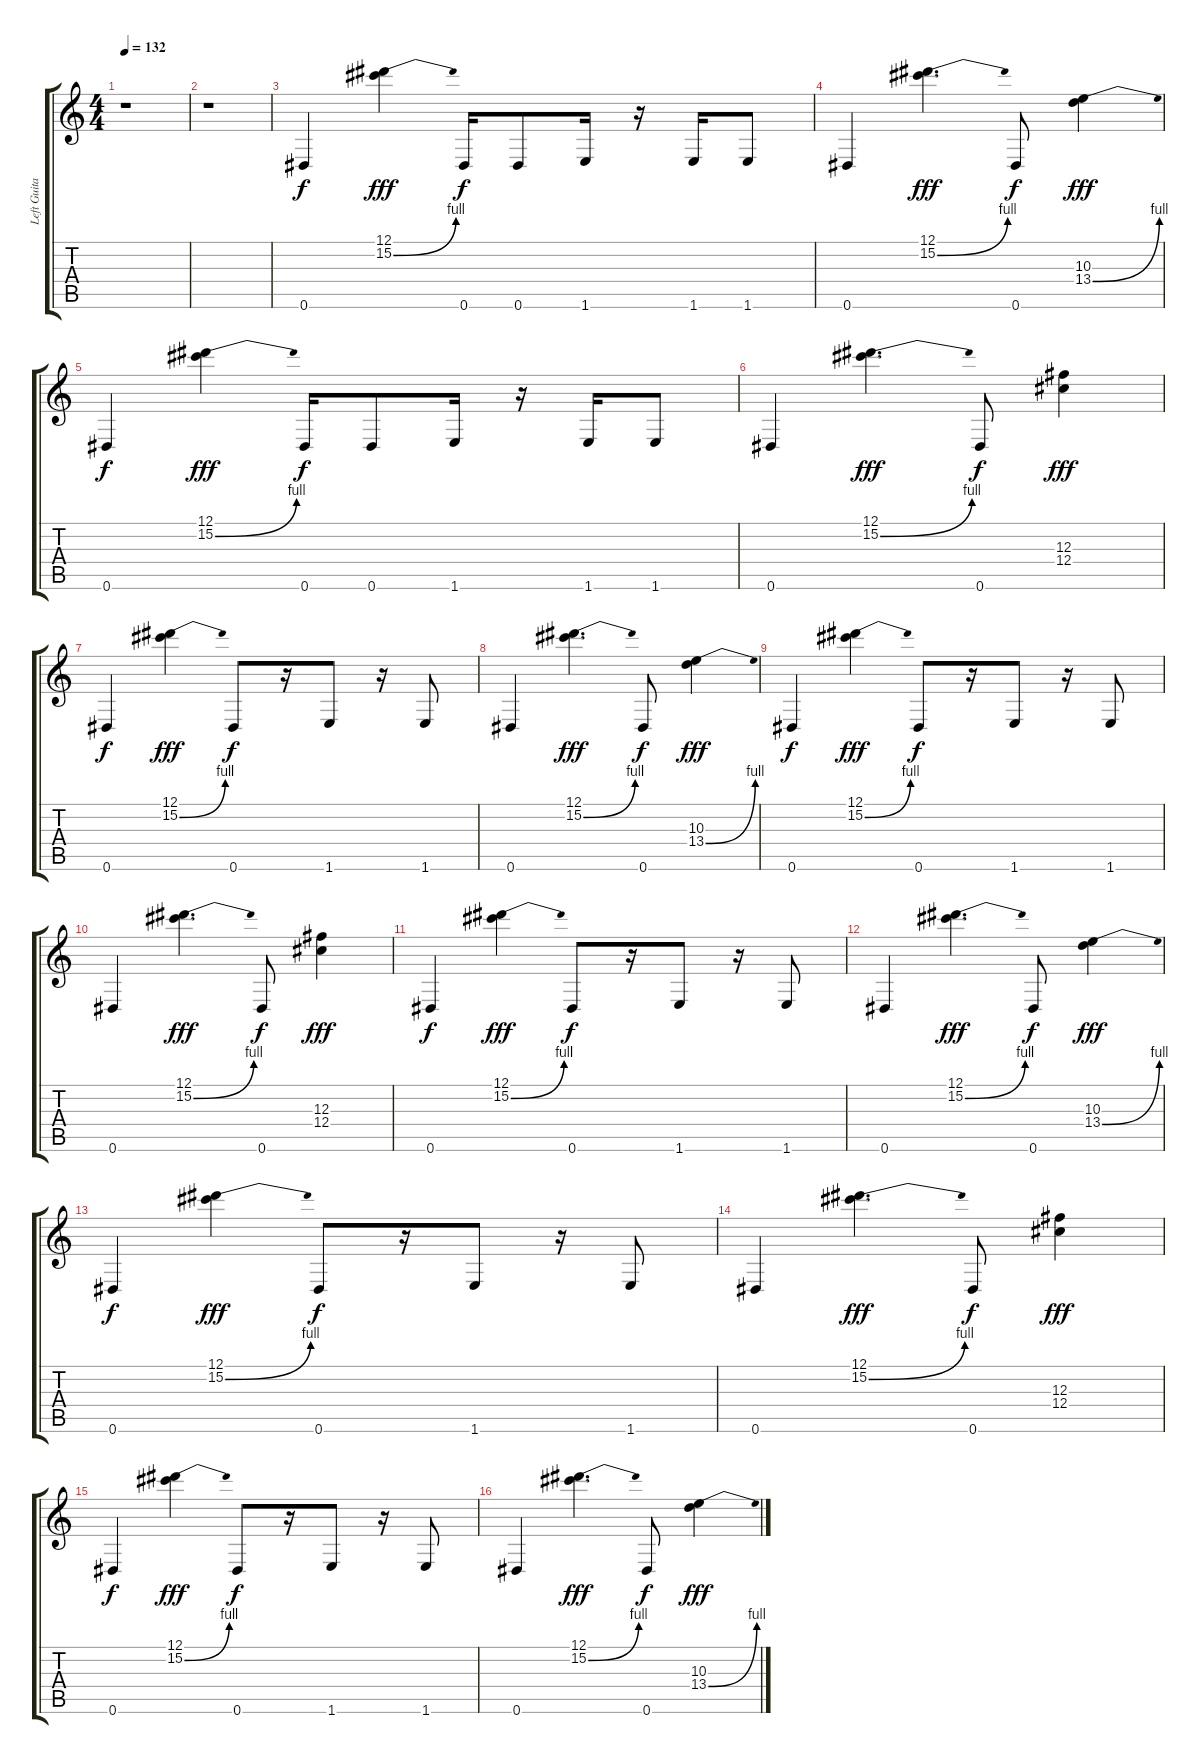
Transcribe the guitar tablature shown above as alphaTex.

\track ("Left Guitar" "Left Guita") {instrument distortionguitar}
\staff {score tabs}
\tuning (Eb4 Bb3 Gb3 Db3 Ab2 Eb2) {hide}
\ts (4 4)
\tempo 132
\clef g2
\ks c
r.1{dy f} |
r.1 |
0.6.4 (12.1 15.2{be (bend 0 0 60 4)}).4{dy fff} 0.6.16{dy f} 0.6.8 1.6.16 r.16 1.6.16 1.6.8 |
0.6.4 (12.1 15.2{be (bend 0 0 60 4)}).4{d dy fff} 0.6.8{dy f} (10.3 13.4{be (bend 0 0 60 4)}).4{dy fff} |
0.6.4{dy f} (12.1 15.2{be (bend 0 0 60 4)}).4{dy fff} 0.6.16{dy f} 0.6.8 1.6.16 r.16 1.6.16 1.6.8 |
0.6.4 (12.1 15.2{be (bend 0 0 60 4)}).4{d dy fff} 0.6.8{dy f} (12.3 12.4).4{dy fff} |
0.6.4{dy f} (12.1 15.2{be (bend 0 0 60 4)}).4{dy fff} 0.6.8{dy f} r.16 1.6.8 r.16 1.6.8 |
0.6.4 (12.1 15.2{be (bend 0 0 60 4)}).4{d dy fff} 0.6.8{dy f} (10.3 13.4{be (bend 0 0 60 4)}).4{dy fff} |
0.6.4{dy f} (12.1 15.2{be (bend 0 0 60 4)}).4{dy fff} 0.6.8{dy f} r.16 1.6.8 r.16 1.6.8 |
0.6.4 (12.1 15.2{be (bend 0 0 60 4)}).4{d dy fff} 0.6.8{dy f} (12.3 12.4).4{dy fff} |
0.6.4{dy f} (12.1 15.2{be (bend 0 0 60 4)}).4{dy fff} 0.6.8{dy f} r.16 1.6.8 r.16 1.6.8 |
0.6.4 (12.1 15.2{be (bend 0 0 60 4)}).4{d dy fff} 0.6.8{dy f} (10.3 13.4{be (bend 0 0 60 4)}).4{dy fff} |
0.6.4{dy f} (12.1 15.2{be (bend 0 0 60 4)}).4{dy fff} 0.6.8{dy f} r.16 1.6.8 r.16 1.6.8 |
0.6.4 (12.1 15.2{be (bend 0 0 60 4)}).4{d dy fff} 0.6.8{dy f} (12.3 12.4).4{dy fff} |
0.6.4{dy f} (12.1 15.2{be (bend 0 0 60 4)}).4{dy fff} 0.6.8{dy f} r.16 1.6.8 r.16 1.6.8 |
0.6.4 (12.1 15.2{be (bend 0 0 60 4)}).4{d dy fff} 0.6.8{dy f} (10.3 13.4{be (bend 0 0 60 4)}).4{dy fff}
